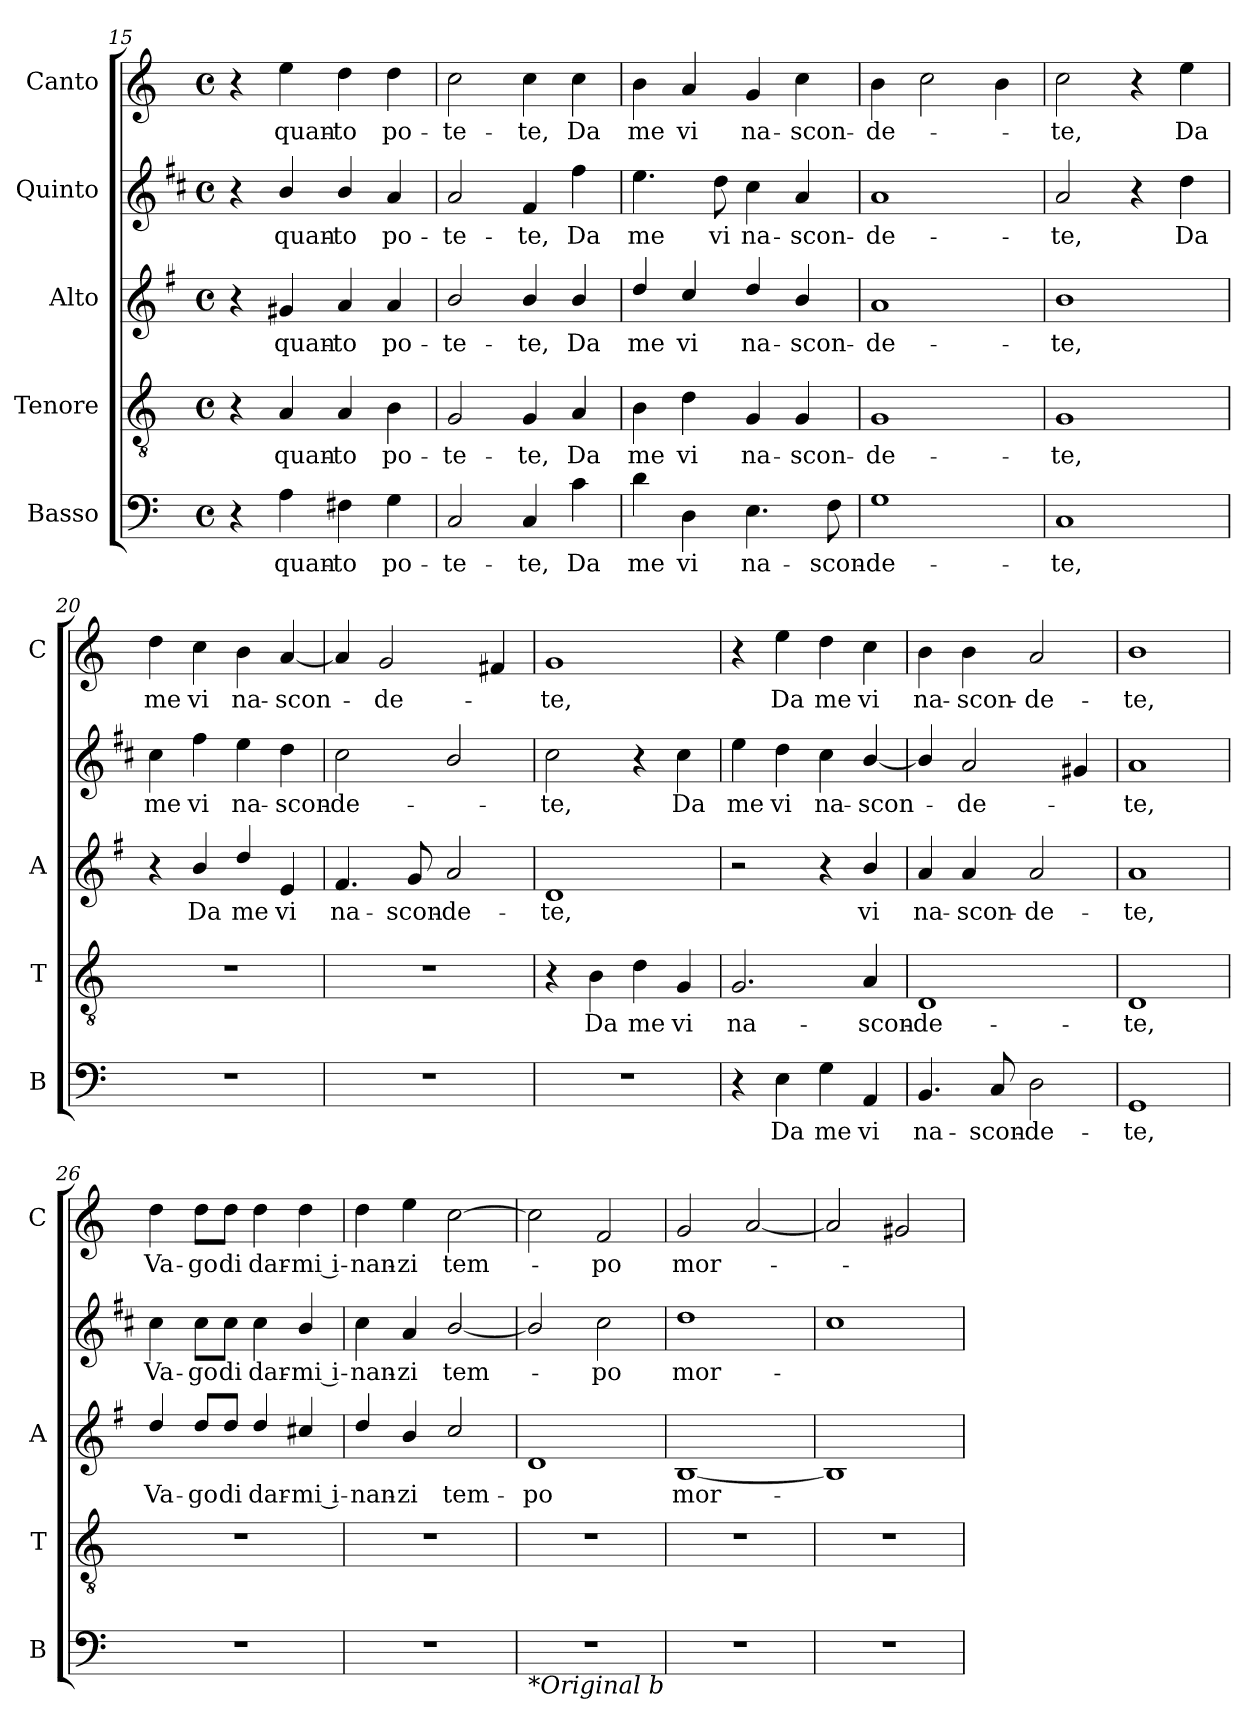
**kern	**text	**kern	**text	**kern	**text	**kern	**text	**kern	**text
*part5	*part5	*part4	*part4	*part3	*part3	*part2	*part2	*part1	*part1
*staff5	*staff5	*staff4	*staff4	*staff3	*staff3	*staff2	*staff2	*staff1	*staff1
*I"Basso	*	*I"Tenore	*	*I"Alto	*	*I"Quinto	*	*I"Canto	*
*I'B	*	*I'T	*	*I'A	*	*	*	*I'C	*
*clefF4	*	*clefGv2	*	*clefG2	*	*clefG2	*	*clefG2	*
*	*	*	*	*ITrd4c7	*	*ITrd1c2	*	*	*
*k[]	*	*k[]	*	*k[]	*	*k[]	*	*k[]	*
*C:	*	*C:	*	*C:	*	*C:	*	*C:	*
*M4/4	*	*M4/4	*	*M4/4	*	*M4/4	*	*M4/4	*
*met(c)	*	*met(c)	*	*met(c)	*	*met(c)	*	*met(c)	*
=15	=15	=15	=15	=15	=15	=15	=15	=15	=15
4r	.	4r	.	4r	.	4r	.	4r	.
!	!LO:LY:b	!	!LO:LY:b	!	!LO:LY:b	!	!LO:LY:b	!	!LO:LY:b
4A\	quan-	4A/	quan-	4c#X/	quan-	4a/	quan-	4ee\	quan-
!	!LO:LY:b	!	!LO:LY:b	!	!LO:LY:b	!	!LO:LY:b	!	!LO:LY:b
4F#X\	-to	4A/	-to	4d/	-to	4a/	-to	4dd\	-to
!	!LO:LY:b	!	!LO:LY:b	!	!LO:LY:b	!	!LO:LY:b	!	!LO:LY:b
4G\	po-	4B\	po-	4d/	po-	4g/	po-	4dd\	po-
=16	=16	=16	=16	=16	=16	=16	=16	=16	=16
!	!LO:LY:b	!	!LO:LY:b	!	!LO:LY:b	!	!LO:LY:b	!	!LO:LY:b
2C/	-te-	2G/	-te-	2e/	-te-	2g/	-te-	2cc\	-te-
!	!LO:LY:b	!	!LO:LY:b	!	!LO:LY:b	!	!LO:LY:b	!	!LO:LY:b
4C/	-te,	4G/	-te,	4e/	-te,	4e/	-te,	4cc\	-te,
!	!LO:LY:b	!	!LO:LY:b	!	!LO:LY:b	!	!LO:LY:b	!	!LO:LY:b
4c\	Da	4A/	Da	4e/	Da	4ee\	Da	4cc\	Da
!!LO:LB:g=z
=17	=17	=17	=17	=17	=17	=17	=17	=17	=17
!	!LO:LY:b	!	!LO:LY:b	!	!LO:LY:b	!	!LO:LY:b	!	!LO:LY:b
4d\	me	4B\	me	4g/	me	4.dd\	me	4b\	me
!	!LO:LY:b	!	!LO:LY:b	!	!LO:LY:b	!	!	!	!LO:LY:b
4D\	vi	4d\	vi	4f/	vi	.	.	4a/	vi
!	!	!	!	!	!	!	!LO:LY:b	!	!
.	.	.	.	.	.	8cc\	vi	.	.
!	!LO:LY:b	!	!LO:LY:b	!	!LO:LY:b	!	!LO:LY:b	!	!LO:LY:b
4.E\	na-	4G/	na-	4g/	na-	4b\	na-	4g/	na-
!	!	!	!LO:LY:b	!	!LO:LY:b	!	!LO:LY:b	!	!LO:LY:b
.	.	4G/	-scon-	4e/	-scon-	4g/	-scon-	4cc\	-scon-
!	!LO:LY:b	!	!	!	!	!	!	!	!
8F\	-scon-	.	.	.	.	.	.	.	.
=18	=18	=18	=18	=18	=18	=18	=18	=18	=18
!	!LO:LY:b	!	!LO:LY:b	!	!LO:LY:b	!	!LO:LY:b	!	!LO:LY:b
1G	-de-	1G	-de-	1d	-de-	1g	-de-	4b\	-de-
.	.	.	.	.	.	.	.	2cc\	.
.	.	.	.	.	.	.	.	4b\	.
=19	=19	=19	=19	=19	=19	=19	=19	=19	=19
!	!LO:LY:b	!	!LO:LY:b	!	!LO:LY:b	!	!LO:LY:b	!	!LO:LY:b
1C	-te,	1G	-te,	1e	-te,	2g/	-te,	2cc\	-te,
.	.	.	.	.	.	4r	.	4r	.
!	!	!	!	!	!	!	!LO:LY:b	!	!LO:LY:b
.	.	.	.	.	.	4cc\	Da	4ee\	Da
=20	=20	=20	=20	=20	=20	=20	=20	=20	=20
!	!	!	!	!	!	!	!LO:LY:b	!	!LO:LY:b
1r	.	1r	.	4r	.	4b\	me	4dd\	me
!	!	!	!	!	!LO:LY:b	!	!LO:LY:b	!	!LO:LY:b
.	.	.	.	4e/	Da	4ee\	vi	4cc\	vi
!	!	!	!	!	!LO:LY:b	!	!LO:LY:b	!	!LO:LY:b
.	.	.	.	4g/	me	4dd\	na-	4b\	na-
!	!	!	!	!	!LO:LY:b	!	!LO:LY:b	!	!LO:LY:b
.	.	.	.	4A/	vi	4cc\	-scon-	[4a/	-scon-
=21	=21	=21	=21	=21	=21	=21	=21	=21	=21
!	!	!	!	!	!LO:LY:b	!	!LO:LY:b	!	!
1r	.	1r	.	4.B/	na-	2b\	-de-	4a/]	.
!	!	!	!	!	!	!	!	!	!LO:LY:b
.	.	.	.	.	.	.	.	2g/	-de-
!	!	!	!	!	!LO:LY:b	!	!	!	!
.	.	.	.	8c/	-scon-	.	.	.	.
!	!	!	!	!	!LO:LY:b	!	!	!	!
.	.	.	.	2d/	-de-	2a/	.	.	.
.	.	.	.	.	.	.	.	4f#X/	.
=22	=22	=22	=22	=22	=22	=22	=22	=22	=22
!	!	!	!	!	!LO:LY:b	!	!LO:LY:b	!	!LO:LY:b
1r	.	4r	.	1G	-te,	2b\	-te,	1g	-te,
!	!	!	!LO:LY:b	!	!	!	!	!	!
.	.	4B\	Da	.	.	.	.	.	.
!	!	!	!LO:LY:b	!	!	!	!	!	!
.	.	4d\	me	.	.	4r	.	.	.
!	!	!	!LO:LY:b	!	!	!	!LO:LY:b	!	!
.	.	4G/	vi	.	.	4b\	Da	.	.
=23	=23	=23	=23	=23	=23	=23	=23	=23	=23
!	!	!	!LO:LY:b	!	!	!	!LO:LY:b	!	!
4r	.	2.G/	na-	2r	.	4dd\	me	4r	.
!	!LO:LY:b	!	!	!	!	!	!LO:LY:b	!	!LO:LY:b
4E\	Da	.	.	.	.	4cc\	vi	4ee\	Da
!	!LO:LY:b	!	!	!	!	!	!LO:LY:b	!	!LO:LY:b
4G\	me	.	.	4r	.	4b\	na-	4dd\	me
!	!LO:LY:b	!	!LO:LY:b	!	!LO:LY:b	!	!LO:LY:b	!	!LO:LY:b
4AA/	vi	4A/	-scon-	4e/	vi	[4a/	-scon-	4cc\	vi
=24	=24	=24	=24	=24	=24	=24	=24	=24	=24
!	!LO:LY:b	!	!LO:LY:b	!	!LO:LY:b	!	!	!	!LO:LY:b
4.BB/	na-	1D	-de-	4d/	na-	4a/]	.	4b\	na-
!	!	!	!	!	!LO:LY:b	!	!LO:LY:b	!	!LO:LY:b
.	.	.	.	4d/	-scon-	2g/	-de-	4b\	-scon-
!	!LO:LY:b	!	!	!	!	!	!	!	!
8C/	-scon-	.	.	.	.	.	.	.	.
!	!LO:LY:b	!	!	!	!LO:LY:b	!	!	!	!LO:LY:b
2D\	-de-	.	.	2d/	-de-	.	.	2a/	-de-
.	.	.	.	.	.	4f#X/	.	.	.
!!LO:PB:g=z
=25	=25	=25	=25	=25	=25	=25	=25	=25	=25
!	!LO:LY:b	!	!LO:LY:b	!	!LO:LY:b	!	!LO:LY:b	!	!LO:LY:b
1GG	-te,	1D	-te,	1d	-te,	1g	-te,	1b	-te,
=26	=26	=26	=26	=26	=26	=26	=26	=26	=26
!	!	!	!	!	!LO:LY:b	!	!LO:LY:b	!	!LO:LY:b
1r	.	1r	.	4g/	Va-	4b\	Va-	4dd\	Va-
!	!	!	!	!	!LO:LY:b	!	!LO:LY:b	!	!LO:LY:b
.	.	.	.	8g/L	-go	8b\L	-go	8dd\L	-go
!	!	!	!	!	!LO:LY:b	!	!LO:LY:b	!	!LO:LY:b
.	.	.	.	8g/J	di	8b\J	di	8dd\J	di
!	!	!	!	!	!LO:LY:b	!	!LO:LY:b	!	!LO:LY:b
.	.	.	.	4g/	dar-	4b\	dar-	4dd\	dar-
!	!	!	!	!	!LO:LY:b	!	!LO:LY:b	!	!LO:LY:b
.	.	.	.	4f#X/	-mi i-	4a/	-mi i-	4dd\	-mi i-
=27	=27	=27	=27	=27	=27	=27	=27	=27	=27
!	!	!	!	!	!LO:LY:b	!	!LO:LY:b	!	!LO:LY:b
1r	.	1r	.	4g/	-nan-	4b\	-nan-	4dd\	-nan-
!	!	!	!	!	!LO:LY:b	!	!LO:LY:b	!	!LO:LY:b
.	.	.	.	4e/	-zi	4g/	-zi	4ee\	-zi
!	!	!	!	!	!LO:LY:b	!	!LO:LY:b	!	!LO:LY:b
.	.	.	.	2f/	tem-	[2a/	tem-	[2cc\	tem-
=28	=28	=28	=28	=28	=28	=28	=28	=28	=28
!LO:TX:b:i:t=*Original b	!	!	!	!	!	!	!	!	!
!	!	!	!	!	!LO:LY:b	!	!	!	!
1r	.	1r	.	1G	-po	2a/]	.	2cc\]	.
!	!	!	!	!	!	!	!LO:LY:b	!	!LO:LY:b
.	.	.	.	.	.	2b\	-po	2f/	-po
=29	=29	=29	=29	=29	=29	=29	=29	=29	=29
!	!	!	!	!	!LO:LY:b	!	!LO:LY:b	!	!LO:LY:b
1r	.	1r	.	[1E	mor-	1cc	mor-	2g/	mor-
.	.	.	.	.	.	.	.	[2a/	.
=30	=30	=30	=30	=30	=30	=30	=30	=30	=30
1r	.	1r	.	1E]	.	1b	.	2a/]	.
.	.	.	.	.	.	.	.	2g#X/	.
=	=	=	=	=	=	=	=	=	=
*-	*-	*-	*-	*-	*-	*-	*-	*-	*-
